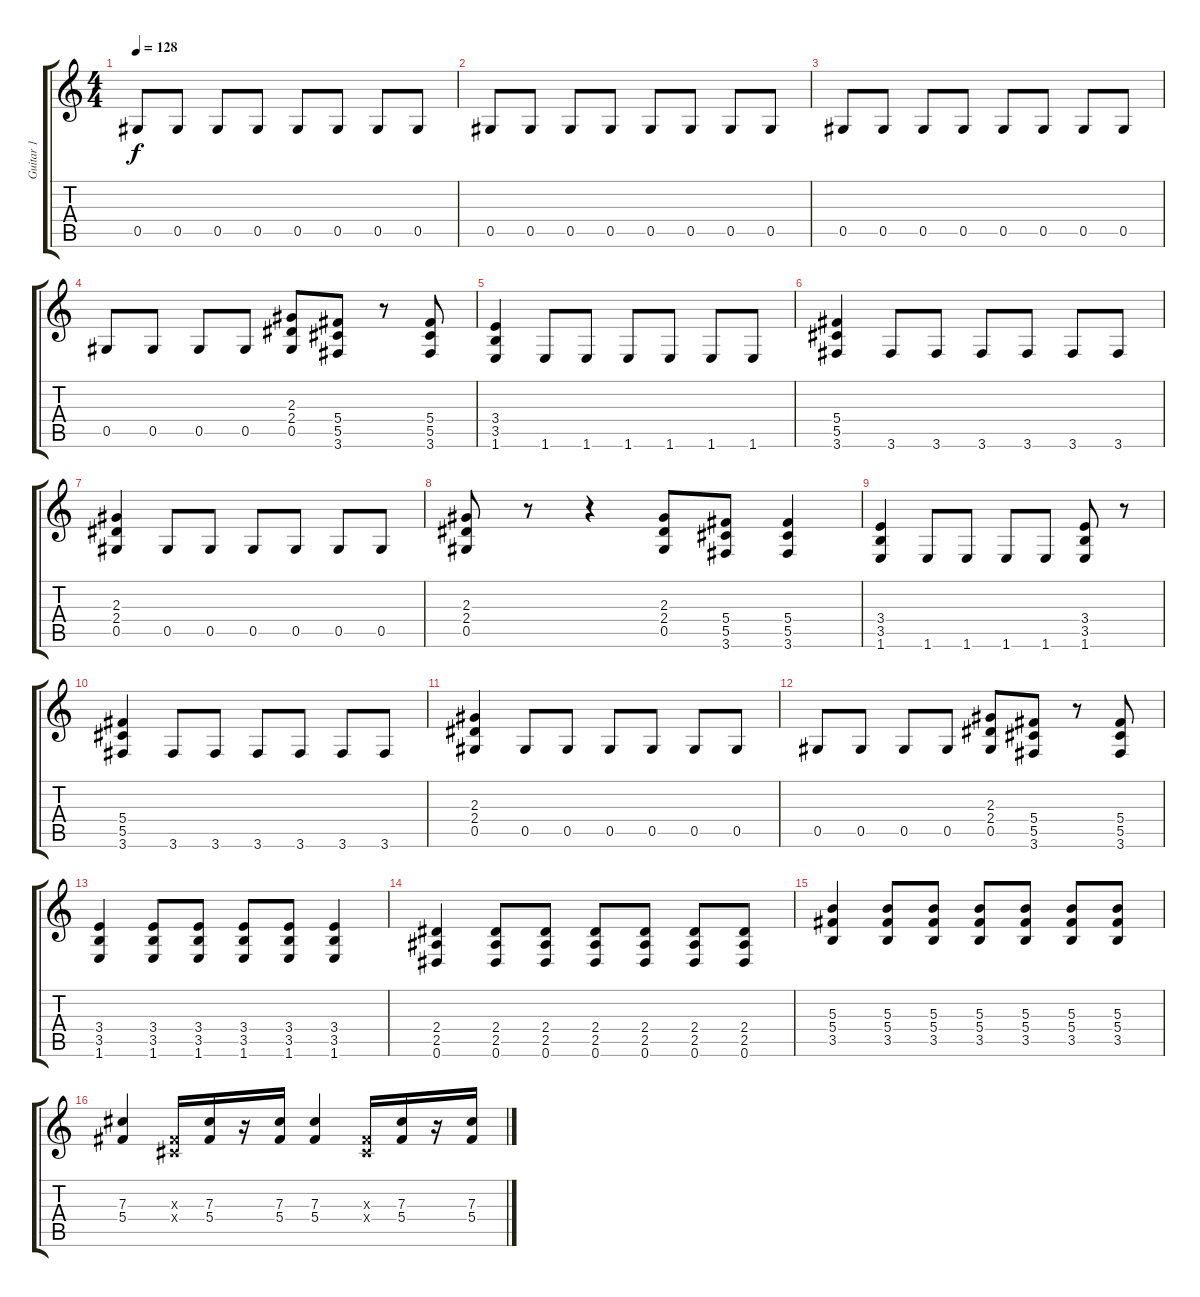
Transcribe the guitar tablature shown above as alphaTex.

\track ("Guitar 1" "Guitar 1") {instrument distortionguitar}
\staff {score tabs}
\tuning (Eb4 Bb3 Gb3 Db3 Ab2 Eb2) {hide}
\ts (4 4)
\tempo 128
\clef g2
\ks c
0.5.8{dy f} 0.5.8 0.5.8 0.5.8 0.5.8 0.5.8 0.5.8 0.5.8 |
0.5.8 0.5.8 0.5.8 0.5.8 0.5.8 0.5.8 0.5.8 0.5.8 |
0.5.8 0.5.8 0.5.8 0.5.8 0.5.8 0.5.8 0.5.8 0.5.8 |
0.5.8 0.5.8 0.5.8 0.5.8 (2.3 2.4 0.5).8 (5.4 5.5 3.6).8 r.8 (5.4 5.5 3.6).8 |
(3.4 3.5 1.6).4 1.6.8 1.6.8 1.6.8 1.6.8 1.6.8 1.6.8 |
(5.4 5.5 3.6).4 3.6.8 3.6.8 3.6.8 3.6.8 3.6.8 3.6.8 |
(2.3 2.4 0.5).4 0.5.8 0.5.8 0.5.8 0.5.8 0.5.8 0.5.8 |
(2.3 2.4 0.5).8 r.8 r.4 (2.3 2.4 0.5).8 (5.4 5.5 3.6).8 (5.4 5.5 3.6).4 |
(3.4 3.5 1.6).4 1.6.8 1.6.8 1.6.8 1.6.8 (3.4 3.5 1.6).8 r.8 |
(5.4 5.5 3.6).4 3.6.8 3.6.8 3.6.8 3.6.8 3.6.8 3.6.8 |
(2.3 2.4 0.5).4 0.5.8 0.5.8 0.5.8 0.5.8 0.5.8 0.5.8 |
0.5.8 0.5.8 0.5.8 0.5.8 (2.3 2.4 0.5).8 (5.4 5.5 3.6).8 r.8 (5.4 5.5 3.6).8 |
(3.4 3.5 1.6).4 (3.4 3.5 1.6).8 (3.4 3.5 1.6).8 (3.4 3.5 1.6).8 (3.4 3.5 1.6).8 (3.4 3.5 1.6).4 |
(2.4 2.5 0.6).4 (2.4 2.5 0.6).8 (2.4 2.5 0.6).8 (2.4 2.5 0.6).8 (2.4 2.5 0.6).8 (2.4 2.5 0.6).8 (2.4 2.5 0.6).8 |
(5.3 5.4 3.5).4 (5.3 5.4 3.5).8 (5.3 5.4 3.5).8 (5.3 5.4 3.5).8 (5.3 5.4 3.5).8 (5.3 5.4 3.5).8 (5.3 5.4 3.5).8 |
(7.3 5.4).4 (0.3{x} 0.4{x}).16 (7.3 5.4).16 r.16 (7.3 5.4).16 (7.3 5.4).4 (0.3{x} 0.4{x}).16 (7.3 5.4).16 r.16 (7.3 5.4).16
